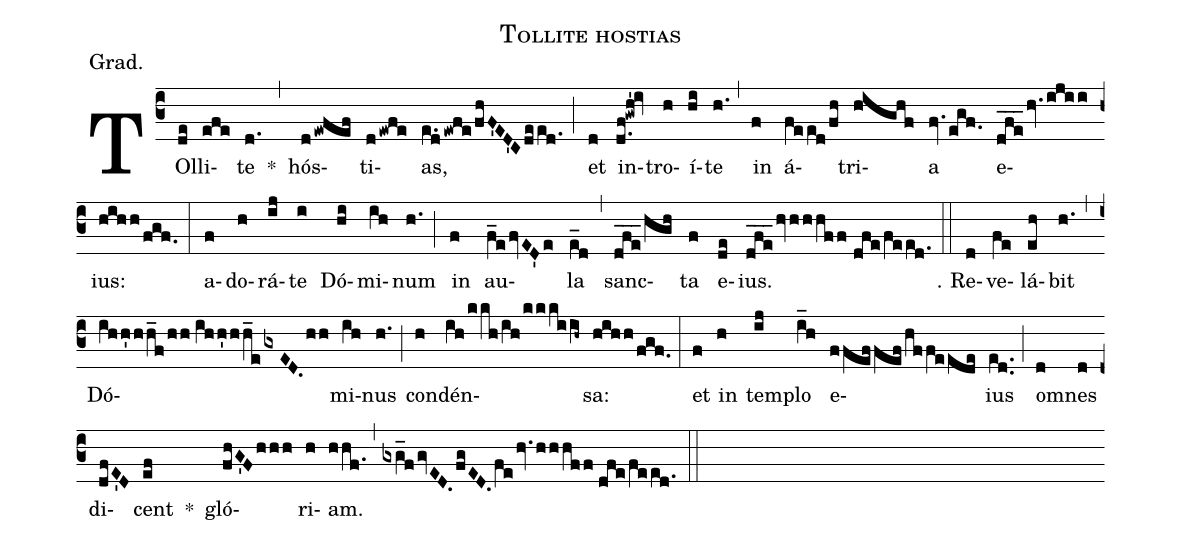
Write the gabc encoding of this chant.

name:Tollite hostias;
annotation:Grad.;
mode:5;
office-part:Gradual;
%%
(c3) TOl(de)li(efe)te(d.) *(,) hós(dewfef)ti(dewfe)as,(e.dewfe/fhF'ED'Cdeed.) (;) et(d) in(d.f!gwh'!iv)tro(h)í(hi)te(h.) (,) in(f) á(feed/fh)tri(highf)a(fv.egf.) e(dfe___hv.ijii)ius:(hihh/fgf.) (:) a(f)do(h)rá(ij)te(i) Dó(hi)mi(ih)num(h.) (;) in(f) au(f_efvED'e)la(e_d) (,) sanc(dfe___/hgh)ta(f) e(de)ius.(dfe___/hvhhhff//dfe/feed.) (::) ℣. Re(d)ve(fe)lá(eh)bit(h.) (,) Dó(ihh'hh_f/hh//ihh'hh_e/gxED.hh)mi(ih)nus(h.) (;) con(h)dén(ih/kkh/ih/kkkiih~)sa:(hihh/fgf.) (:) et(f) in(h) tem(ij)plo(i_h) e(ffeffef/hffeede)ius(ed..) (;) om(d)nes(d) di(dfE'D)cent(ef) *() gló(fhG'Fhhh)ri(h)am.(hhf.) (,) (gxg_f/gvED.fgED.fe/hv.hhhff//dfe/feed.) (::)
